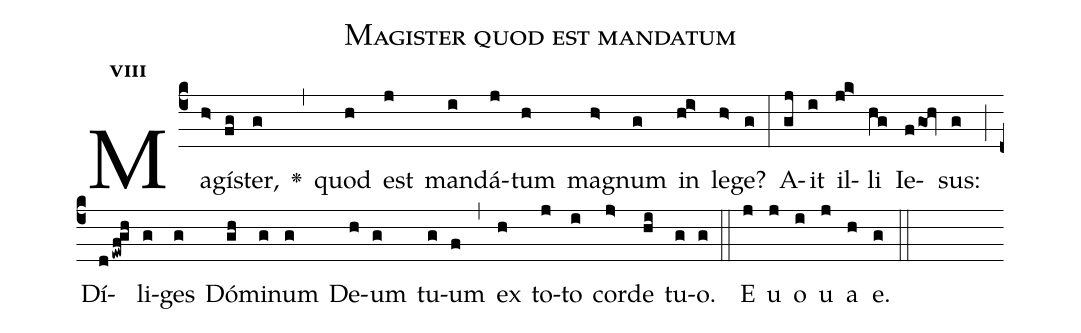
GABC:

name:Magister quod est mandatum;
office-part:Antiphona;
mode:8;
%%
initial-style: 1;
name: Magister quod est mandatum
book: Antiphonae & Responsoria/Tomus II, p. 60;
occasion: Hebdomada III Quadragesimae Feria VI;
office-part: Laudes Ant E;
user-notes: ;
commentary: ;
annotation: 8g;
centering-scheme: english;
fontsize: 12;
font: OFLSortsMillGoudy;
height: 11;
width: 4.5;
%%
(c4)Ma(h>)gí(fg)ster,(g) <v>\greheightstar</v>(,) quod(h) est(j) man(i)dá(j)tum(h) ma(h>)gnum(g) in(hi>) le(h>)ge?(g) (:) A(gj)it(i) il(jk>)li(hg) Ie(fgoh)sus:(g) (;) Dí(dewf/[-0.3]gh)li(g)ges(g) Dó(gh)mi(g)num(g) De(h)um(g) tu(g)um(f) (,) ex(h) to(j)to(i) cor(j>)de(hi) tu(g)o.(g) (::)
E(j) u(j) o(i) u(j) a(h) e.(g) (::)
